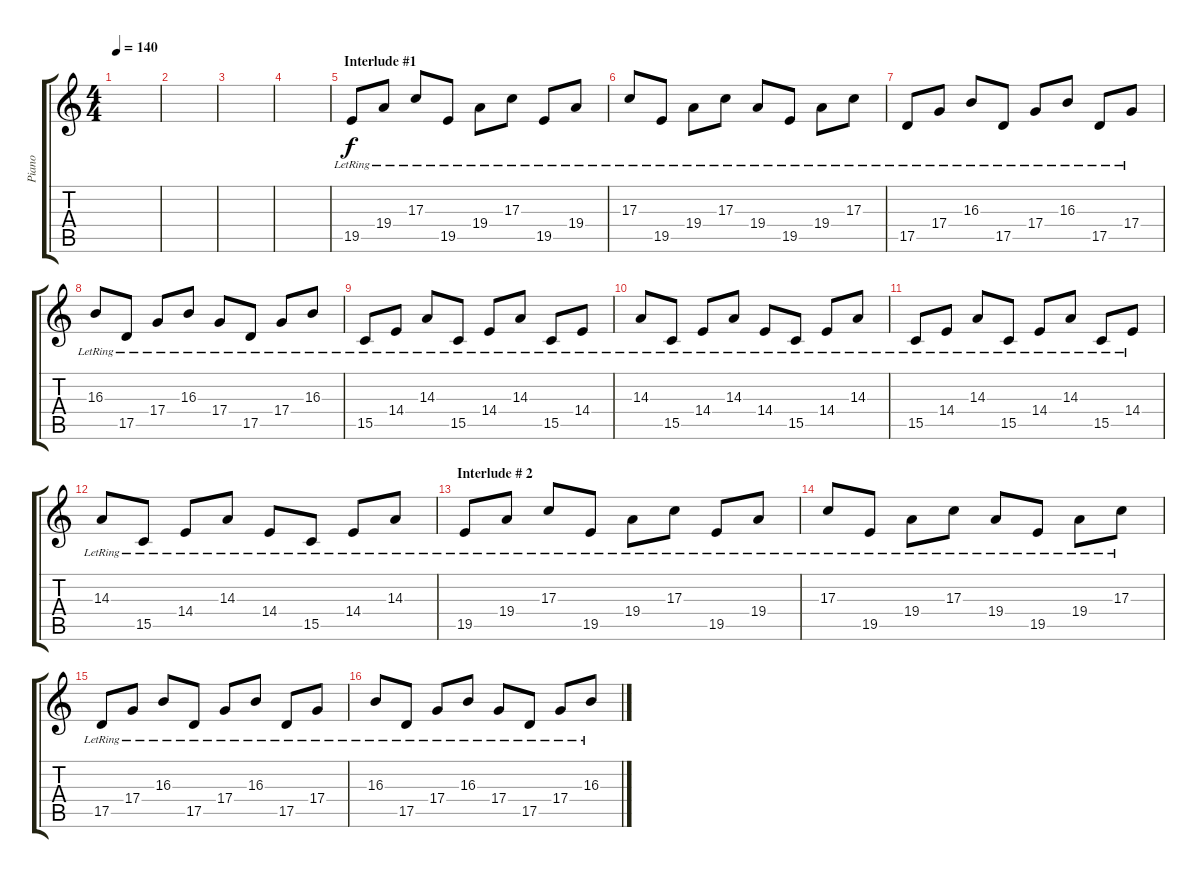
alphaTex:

\track ("Piano" "Piano") {instrument acousticgrandpiano}
\staff {score tabs}
\tuning (E4 B3 G3 D3 A2 D2) {hide}
\ts (4 4)
\tempo 140
\clef g2
\ks c
|
|
|
|
\section ("" "Interlude #1")
19.5{lr}.8{volume 11 balance 11} 19.4{lr}.8 17.3{lr}.8 19.5{lr}.8 19.4{lr}.8 17.3{lr}.8 19.5{lr}.8 19.4{lr}.8 |
17.3{lr}.8 19.5{lr}.8 19.4{lr}.8 17.3{lr}.8 19.4{lr}.8 19.5{lr}.8 19.4{lr}.8 17.3{lr}.8 |
17.5{lr}.8 17.4{lr}.8 16.3{lr}.8 17.5{lr}.8 17.4{lr}.8 16.3{lr}.8 17.5{lr}.8 17.4{lr}.8 |
16.3{lr}.8 17.5{lr}.8 17.4{lr}.8 16.3{lr}.8 17.4{lr}.8 17.5{lr}.8 17.4{lr}.8 16.3{lr}.8 |
15.5{lr}.8 14.4{lr}.8 14.3{lr}.8 15.5{lr}.8 14.4{lr}.8 14.3{lr}.8 15.5{lr}.8 14.4{lr}.8 |
14.3{lr}.8 15.5{lr}.8 14.4{lr}.8 14.3{lr}.8 14.4{lr}.8 15.5{lr}.8 14.4{lr}.8 14.3{lr}.8 |
15.5{lr}.8 14.4{lr}.8 14.3{lr}.8 15.5{lr}.8 14.4{lr}.8 14.3{lr}.8 15.5{lr}.8 14.4{lr}.8 |
14.3{lr}.8 15.5{lr}.8 14.4{lr}.8 14.3{lr}.8 14.4{lr}.8 15.5{lr}.8 14.4{lr}.8 14.3{lr}.8 |
\section ("" "Interlude # 2")
19.5{lr}.8{volume 11 balance 11} 19.4{lr}.8 17.3{lr}.8 19.5{lr}.8 19.4{lr}.8 17.3{lr}.8 19.5{lr}.8 19.4{lr}.8 |
17.3{lr}.8 19.5{lr}.8 19.4{lr}.8 17.3{lr}.8 19.4{lr}.8 19.5{lr}.8 19.4{lr}.8 17.3{lr}.8 |
17.5{lr}.8 17.4{lr}.8 16.3{lr}.8 17.5{lr}.8 17.4{lr}.8 16.3{lr}.8 17.5{lr}.8 17.4{lr}.8 |
16.3{lr}.8 17.5{lr}.8 17.4{lr}.8 16.3{lr}.8 17.4{lr}.8 17.5{lr}.8 17.4{lr}.8 16.3{lr}.8
